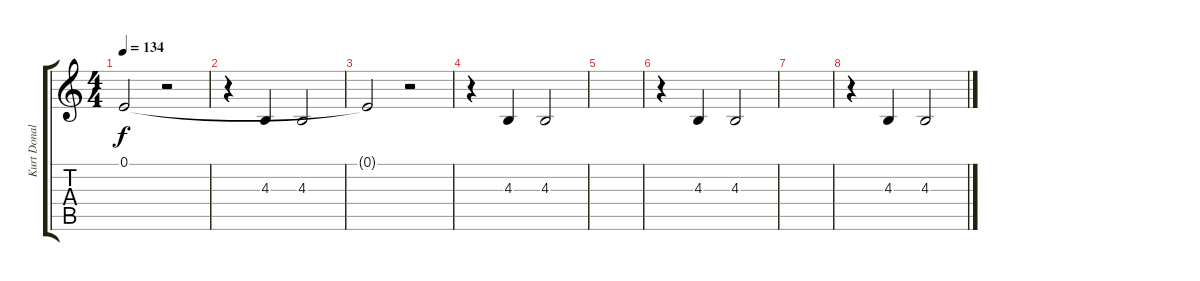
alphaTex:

\track ("Kurt Donald Cobain (Voix)" "Kurt Donal") {instrument trumpet}
\staff {score tabs}
\tuning (E4 B3 G3 D3 A2 E2) {hide}
\ts (4 4)
\tempo 134
\clef g2
\ks c
0.1{t}.2{dy f} r.2 |
r.4 4.3.4 4.3.2 |
0.1{t}.2 r.2 |
r.4 4.3.4 4.3.2 |
|
r.4 4.3.4 4.3.2 |
|
r.4 4.3.4 4.3.2
